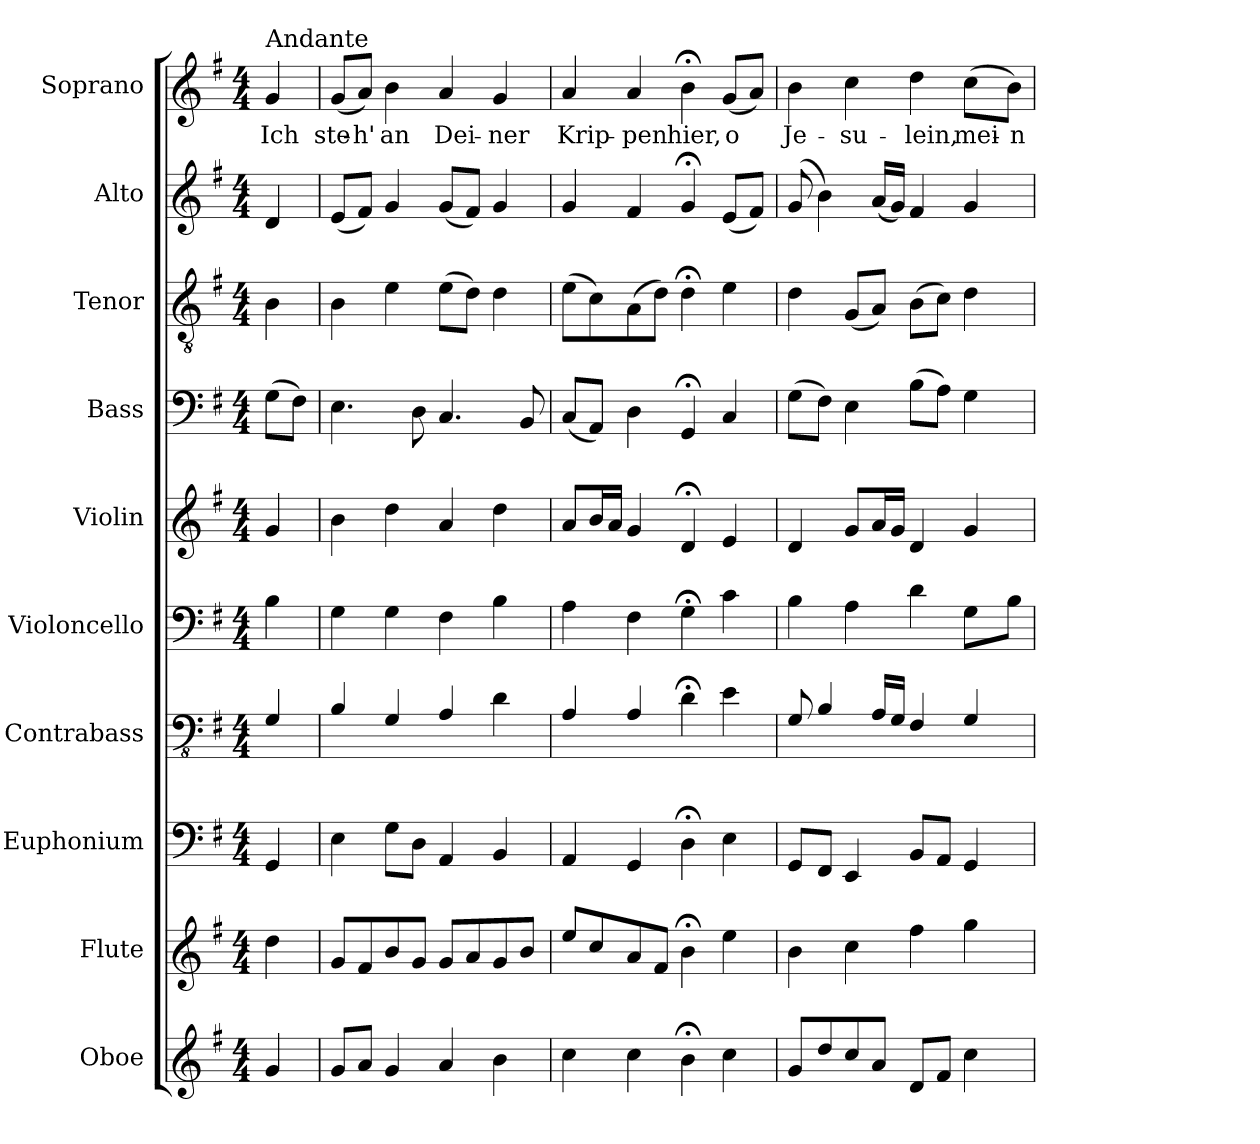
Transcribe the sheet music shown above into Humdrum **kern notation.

**kern	**kern	**kern	**kern	**kern	**kern	**kern	**kern	**kern	**kern	**text
*part10	*part9	*part8	*part7	*part6	*part5	*part4	*part3	*part2	*part1	*part1
*staff10	*staff9	*staff8	*staff7	*staff6	*staff5	*staff4	*staff3	*staff2	*staff1	*staff1
*I"Oboe	*I"Flute	*I"Euphonium	*I"Contrabass	*I"Violoncello	*I"Violin	*I"Bass	*I"Tenor	*I"Alto	*I"Soprano	*
*I'Ob.	*I'Fl.	*I'Eu.	*I'Cb.	*I'Vlc.	*I'Vln.	*I'B.	*I'T.	*I'A.	*I'S.	*
*clefG2	*clefG2	*clefF4	*clefFv4	*clefF4	*clefG2	*clefF4	*clefGv2	*clefG2	*clefG2	*
*	*	*	*ITrd7c12	*	*	*	*	*	*	*
*k[f#]	*k[f#]	*k[f#]	*k[f#]	*k[f#]	*k[f#]	*k[f#]	*k[f#]	*k[f#]	*k[f#]	*
*G:	*G:	*G:	*G:	*G:	*G:	*G:	*G:	*G:	*G:	*
*M4/4	*M4/4	*M4/4	*M4/4	*M4/4	*M4/4	*M4/4	*M4/4	*M4/4	*M4/4	*
=1	=1	=1	=1	=1	=1	=1	=1	=1	=1	=1
!	!	!	!	!	!	!	!	!	!LO:TX:a:t=Andante	!
4g/	4dd\	4GG/	4GGG/	4B\	4g/	(8G\L	4B\	4d/	4g/	Ich
.	.	.	.	.	.	8F#\J)	.	.	.	.
=2	=2	=2	=2	=2	=2	=2	=2	=2	=2	=2
8g/L	8g/L	4E\	4BBB/	4G\	4b\	4.E\	4B\	(8e/L	(8g/L	ste-
8a/J	8f#/	.	.	.	.	.	.	8f#/J)	8a/J)	-h'
4g/	8b/	8G\L	4GGG/	4G\	4dd\	.	4e\	4g/	4b\	an
.	8g/J	8D\J	.	.	.	8D\	.	.	.	.
4a/	8g/L	4AA/	4AAA/	4F#\	4a/	4.C/	(8e\L	(8g/L	4a/	Dei-
.	8a/	.	.	.	.	.	8d\J)	8f#/J)	.	.
4b\	8g/	4BB/	4DD\	4B\	4dd\	.	4d\	4g/	4g/	-ner
.	8b/J	.	.	.	.	8BB/	.	.	.	.
=3	=3	=3	=3	=3	=3	=3	=3	=3	=3	=3
4cc\	8ee/L	4AA/	4AAA/	4A\	8a/L	(8C/L	(8e\L	4g/	4a/	Krip-
.	8cc/	.	.	.	16b/L	8AA/J)	8c\)	.	.	.
.	.	.	.	.	16a/JJ	.	.	.	.	.
4cc\	8a/	4GG/	4AAA/	4F#\	4g/	4D\	(8A\	4f#/	4a/	-pen
.	8f#/J	.	.	.	.	.	8d\J)	.	.	.
4b;<\	4b;<\	4D;<\	4DD;<\	4G;<\	4d;</	4GG;</	4d;<\	4g;</	4b;<\	hier,
4cc\	4ee\	4E\	4EE\	4c\	4e/	4C/	4e\	(8e/L	(8g/L	o
.	.	.	.	.	.	.	.	8f#/J)	8a/J)	.
=4	=4	=4	=4	=4	=4	=4	=4	=4	=4	=4
8g/L	4b\	8GG/L	8GGG/	4B\	4d/	(8G\L	4d\	(8g/	4b\	Je-
8dd/	.	8FF#/J	4BBB/	.	.	8F#\J)	.	4b\)	.	.
8cc/	4cc\	4EE/	.	4A\	8g/L	4E\	(8G/L	.	4cc\	-su-
8a/J	.	.	16AAA/LL	.	16a/L	.	8A/J)	(16a/LL	.	.
.	.	.	16GGG/JJ	.	16g/JJ	.	.	16g/JJ)	.	.
8d/L	4ff#\	8BB/L	4FFF#/	4d\	4d/	(8B\L	(8B\L	4f#/	4dd\	-lein,
8f#/J	.	8AA/J	.	.	.	8A\J)	8c\J)	.	.	.
4cc\	4gg\	4GG/	4GGG/	8G\L	4g/	4G\	4d\	4g/	(8cc\L	mei-
.	.	.	.	8B\J	.	.	.	.	8b\J)	-n
=	=	=	=	=	=	=	=	=	=	=
*-	*-	*-	*-	*-	*-	*-	*-	*-	*-	*-
